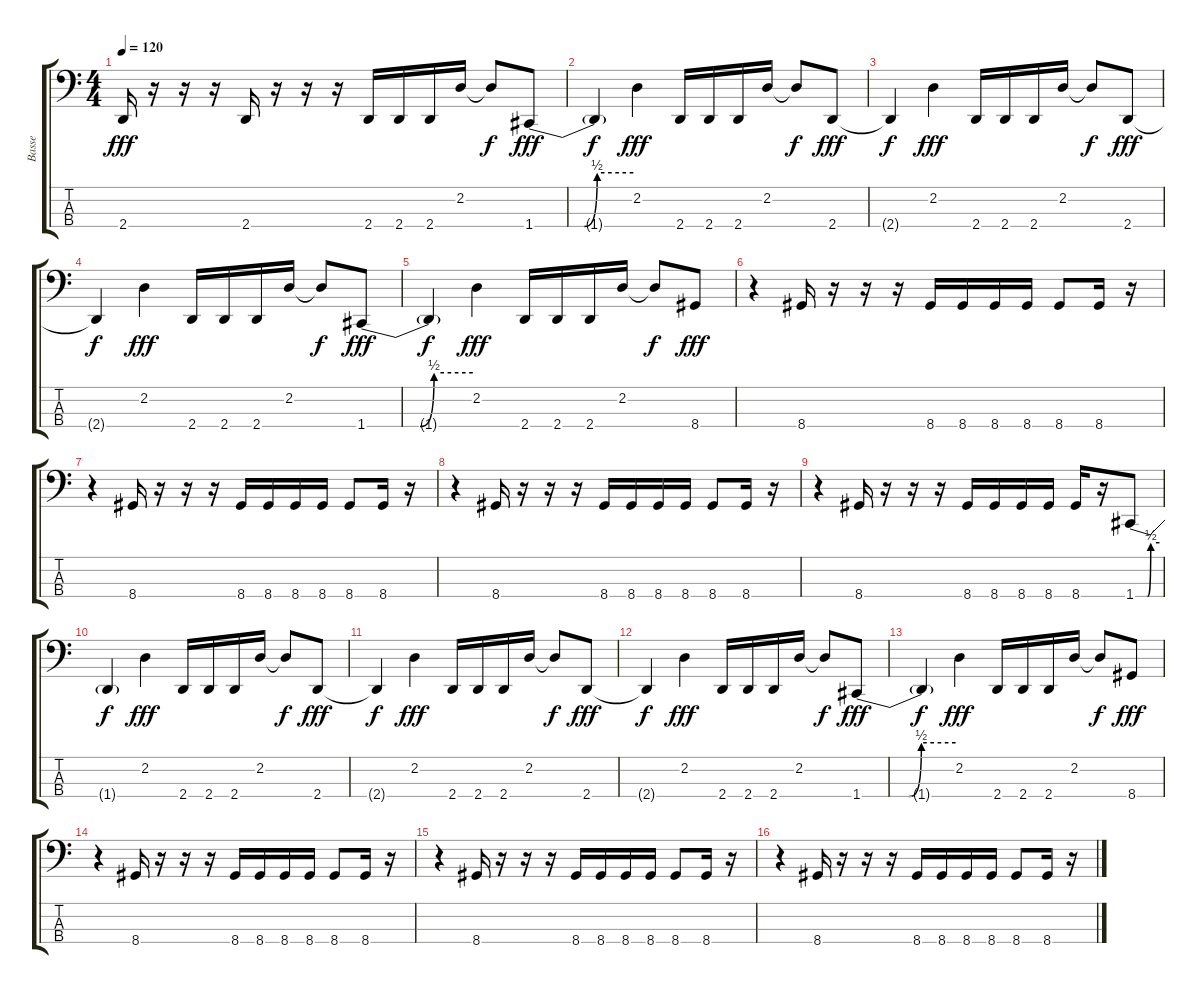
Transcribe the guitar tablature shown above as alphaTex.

\track ("Basse" "Basse") {instrument electricbassfinger}
\staff {score tabs}
\tuning (F2 C2 G1 C1) {hide}
\ts (4 4)
\tempo 120
\clef f4
\ks c
2.4.16{dy fff} r.16 r.16 r.16 2.4.16 r.16 r.16 r.16 2.4.16 2.4.16 2.4.16 2.2.16 2.2{t}.8{dy f} 1.4{be (custom 0 0 30 0 38 2 60 2)}.8{dy fff} |
1.4{t}.4{dy f} 2.2.4{dy fff} 2.4.16 2.4.16 2.4.16 2.2.16 2.2{t}.8{dy f} 2.4.8{dy fff} |
2.4{t}.4{dy f} 2.2.4{dy fff} 2.4.16 2.4.16 2.4.16 2.2.16 2.2{t}.8{dy f} 2.4.8{dy fff} |
2.4{t}.4{dy f} 2.2.4{dy fff} 2.4.16 2.4.16 2.4.16 2.2.16 2.2{t}.8{dy f} 1.4{be (custom 0 0 30 0 38 2 60 2)}.8{dy fff} |
1.4{t}.4{dy f} 2.2.4{dy fff} 2.4.16 2.4.16 2.4.16 2.2.16 2.2{t}.8{dy f} 8.4.8{dy fff} |
r.4 8.4.16 r.16 r.16 r.16 8.4.16 8.4.16 8.4.16 8.4.16 8.4.8 8.4.16 r.16 |
r.4 8.4.16 r.16 r.16 r.16 8.4.16 8.4.16 8.4.16 8.4.16 8.4.8 8.4.16 r.16 |
r.4 8.4.16 r.16 r.16 r.16 8.4.16 8.4.16 8.4.16 8.4.16 8.4.8 8.4.16 r.16 |
r.4 8.4.16 r.16 r.16 r.16 8.4.16 8.4.16 8.4.16 8.4.16 8.4.16 r.16 1.4{be (custom 0 0 30 0 38 2 60 2)}.8 |
1.4{t}.4{dy f} 2.2.4{dy fff} 2.4.16 2.4.16 2.4.16 2.2.16 2.2{t}.8{dy f} 2.4.8{dy fff} |
2.4{t}.4{dy f} 2.2.4{dy fff} 2.4.16 2.4.16 2.4.16 2.2.16 2.2{t}.8{dy f} 2.4.8{dy fff} |
2.4{t}.4{dy f} 2.2.4{dy fff} 2.4.16 2.4.16 2.4.16 2.2.16 2.2{t}.8{dy f} 1.4{be (custom 0 0 30 0 38 2 60 2)}.8{dy fff} |
1.4{t}.4{dy f} 2.2.4{dy fff} 2.4.16 2.4.16 2.4.16 2.2.16 2.2{t}.8{dy f} 8.4.8{dy fff} |
r.4 8.4.16 r.16 r.16 r.16 8.4.16 8.4.16 8.4.16 8.4.16 8.4.8 8.4.16 r.16 |
r.4 8.4.16 r.16 r.16 r.16 8.4.16 8.4.16 8.4.16 8.4.16 8.4.8 8.4.16 r.16 |
r.4 8.4.16 r.16 r.16 r.16 8.4.16 8.4.16 8.4.16 8.4.16 8.4.8 8.4.16 r.16
